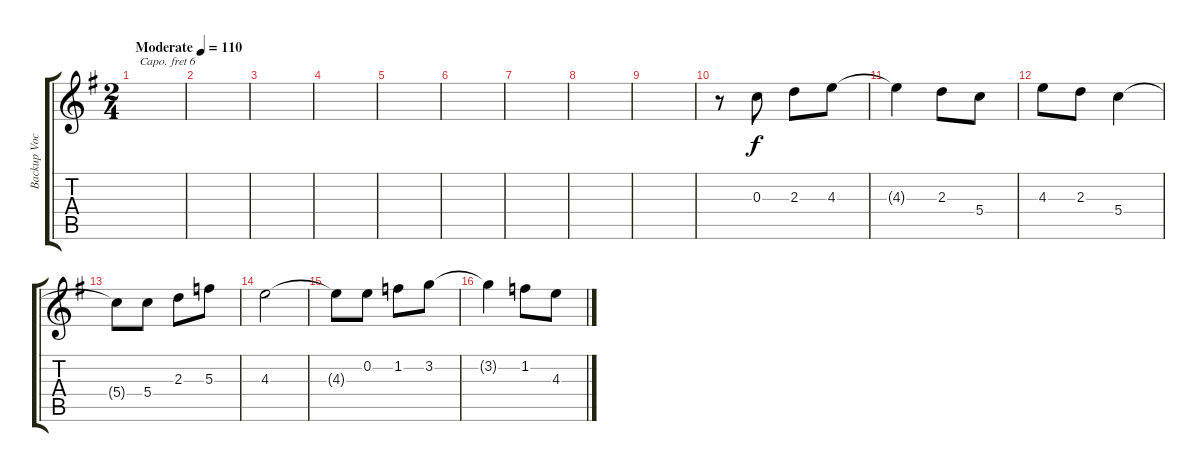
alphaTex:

\track ("Backup Vocals" "Backup Voc") {instrument overdrivenguitar}
\staff {score tabs}
\capo 6
\tuning (Eb4 Bb3 Gb3 Db3 Ab2 Eb2) {hide}
\ts (2 4)
\tempo (110 "Moderate")
\clef g2
\ks g
|
|
|
|
|
|
|
|
|
r.8 0.3.8 2.3.8 4.3.8 |
4.3{t}.4 2.3.8 5.4.8 |
4.3.8 2.3.8 5.4.4 |
5.4{t}.8 5.4.8 2.3.8 5.3.8 |
4.3.2 |
4.3{t}.8 0.2.8 1.2.8 3.2.8 |
3.2{t}.4 1.2.8 4.3.8
